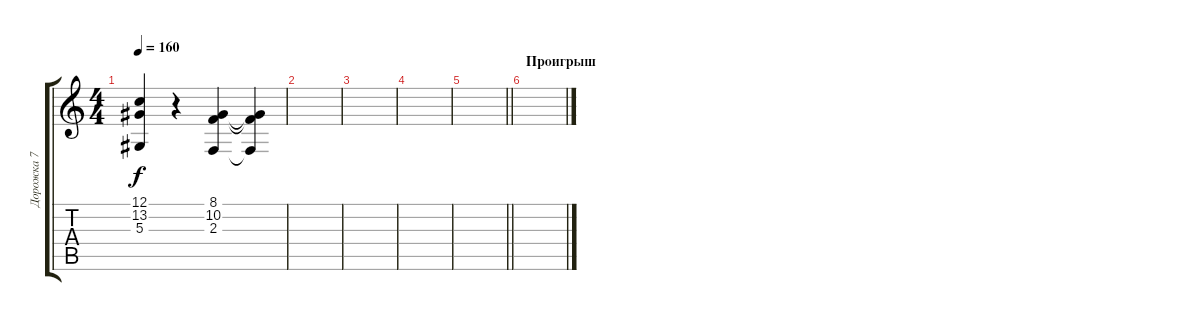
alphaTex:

\track ("Дорожка 7" "Дорожка 7") {instrument stringensemble1}
\staff {score tabs}
\tuning (C4 G3 Eb3 Bb2 F2 C2) {hide}
\ts (4 4)
\tempo 160
\clef g2
\ks c
(12.1 13.2 5.3).4{dy f} r.4 (8.1 10.2 2.3).4 (8.1{t} 10.2{t} 2.3{t}).4 |
|
|
|
\barLineRight lightlight
|
\section ("" "Проигрыш")
